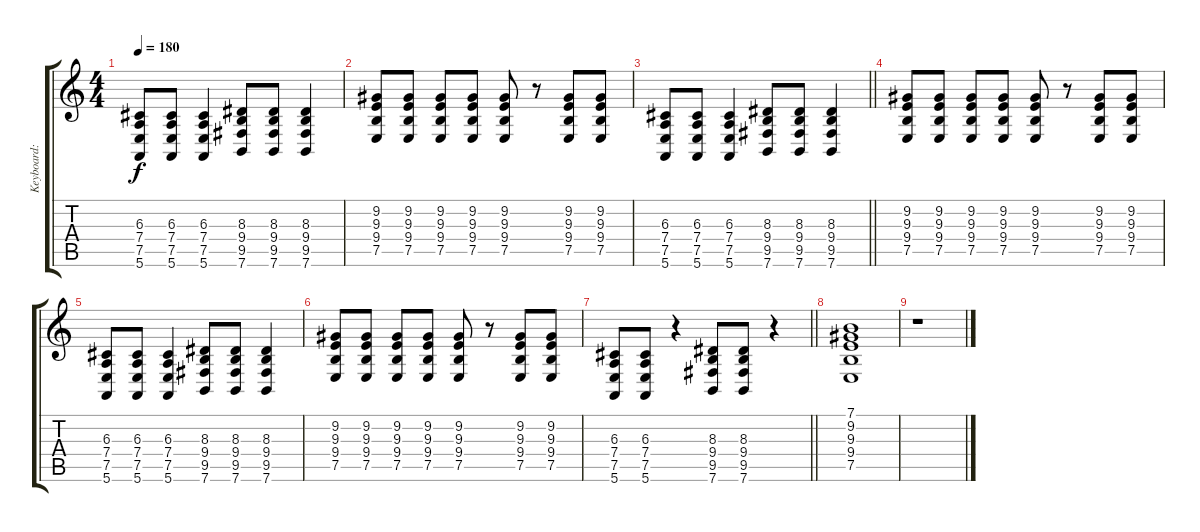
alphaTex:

\track ("Keyboard: Tsugumi Kotobuki" "Keyboard: ") {instrument lead1square}
\staff {score tabs}
\tuning (E4 B3 G3 D3 A2 E2) {hide}
\ts (4 4)
\tempo 180
\clef g2
\ks c
(6.3 7.4 7.5 5.6).8{dy f} (6.3 7.4 7.5 5.6).8 (6.3 7.4 7.5 5.6).4 (8.3 9.4 9.5 7.6).8 (8.3 9.4 9.5 7.6).8 (8.3 9.4 9.5 7.6).4 |
(9.2 9.3 9.4 7.5).8 (9.2 9.3 9.4 7.5).8 (9.2 9.3 9.4 7.5).8 (9.2 9.3 9.4 7.5).8 (9.2 9.3 9.4 7.5).8 r.8 (9.2 9.3 9.4 7.5).8 (9.2 9.3 9.4 7.5).8 |
\barLineRight lightlight
(6.3 7.4 7.5 5.6).8 (6.3 7.4 7.5 5.6).8 (6.3 7.4 7.5 5.6).4 (8.3 9.4 9.5 7.6).8 (8.3 9.4 9.5 7.6).8 (8.3 9.4 9.5 7.6).4 |
(9.2 9.3 9.4 7.5).8 (9.2 9.3 9.4 7.5).8 (9.2 9.3 9.4 7.5).8 (9.2 9.3 9.4 7.5).8 (9.2 9.3 9.4 7.5).8 r.8 (9.2 9.3 9.4 7.5).8 (9.2 9.3 9.4 7.5).8 |
(6.3 7.4 7.5 5.6).8 (6.3 7.4 7.5 5.6).8 (6.3 7.4 7.5 5.6).4 (8.3 9.4 9.5 7.6).8 (8.3 9.4 9.5 7.6).8 (8.3 9.4 9.5 7.6).4 |
(9.2 9.3 9.4 7.5).8 (9.2 9.3 9.4 7.5).8 (9.2 9.3 9.4 7.5).8 (9.2 9.3 9.4 7.5).8 (9.2 9.3 9.4 7.5).8 r.8 (9.2 9.3 9.4 7.5).8 (9.2 9.3 9.4 7.5).8 |
\barLineRight lightlight
(6.3 7.4 7.5 5.6).8 (6.3 7.4 7.5 5.6).8 r.4 (8.3 9.4 9.5 7.6).8 (8.3 9.4 9.5 7.6).8 r.4 |
(7.1 9.2 9.3 9.4 7.5).1 |
r.1
